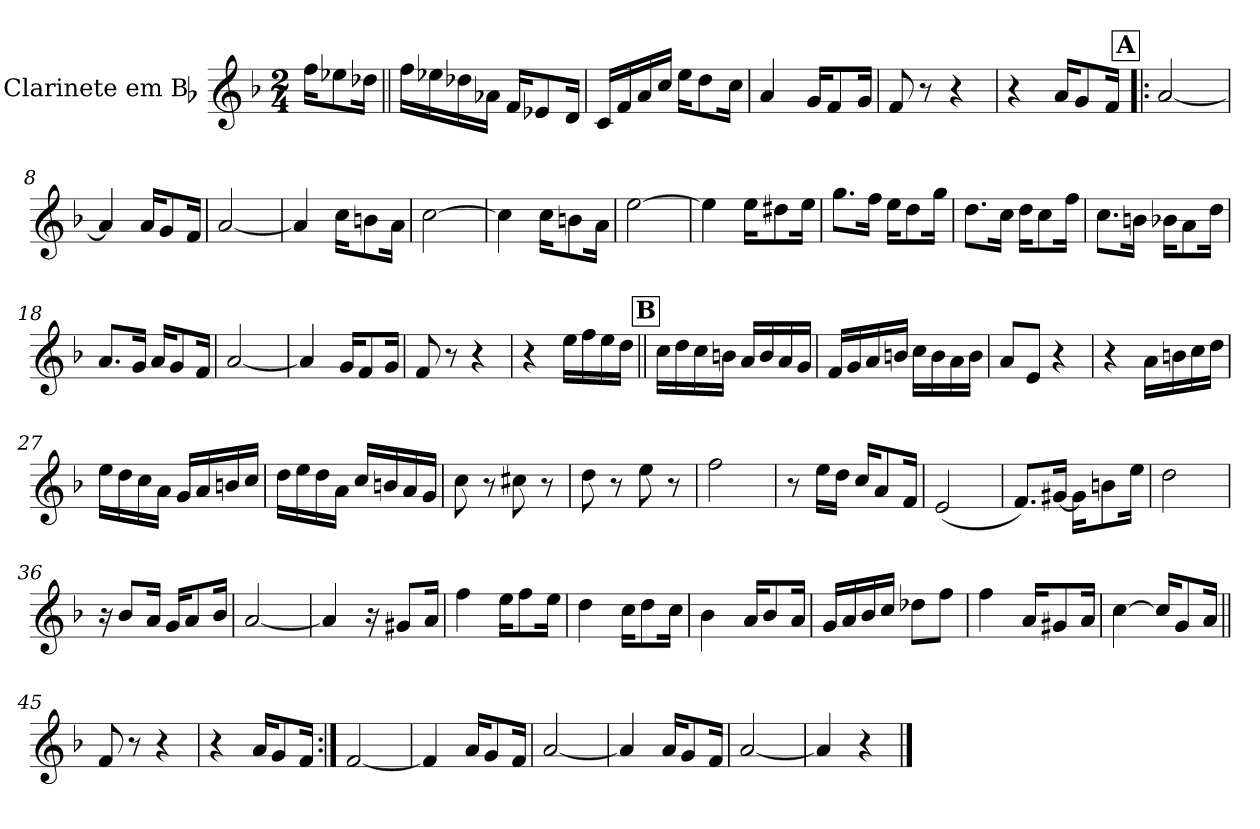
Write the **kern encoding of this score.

**kern
*part1
*staff1
*I"Clarinete em Bb
*I'Cl. em Bb
*clefG2
*ITrd1c2
*k[b-e-a-]
*M2/4
*MM60
=1
16ee-\KL
8dd-X\
16cc-X\Jk
=2||
16ee-\LL
16dd-X\
16cc-X\
16g-X\JJ
16e-/KL
8d-X/
16c/Jk
=3
16B-/LL
16e-/
16g/
16b-/JJ
16dd\KL
8cc\
16b-\Jk
=4
4g/
16f/KL
8e-/
16f/Jk
=5
8e-/
8r
4r
=6
4r
16g/KL
8f/
16e-/Jk
!!LO:LB:g=z
!!LO:REH:place=s1:a:B:fs=14:t=A
=7!|:
[2g/
=8
4g/]
16g/KL
8f/
16e-/Jk
=9
[2g/
=10
4g/]
16b-\KL
8an\
16g\Jk
=11
[2b-\
=12
4b-\]
16b-\KL
8an\
16g\Jk
=13
[2dd\
=14
4dd\]
16dd\KL
8cc#X\
16dd\Jk
!!LO:LB:g=z
=15
8.ff\L
16ee-\Jk
16dd\KL
8cc\
16ff\Jk
=16
8.cc\L
16b-\Jk
16cc\KL
8b-\
16ee-\Jk
=17
8.b-\L
16an\Jk
16a-X\KL
8g\
16cc\Jk
=18
8.g/L
16f/Jk
16g/KL
8f/
16e-/Jk
=19
[2g/
=20
4g/]
16f/KL
8e-/
16f/Jk
!!LO:LB:g=z
=21
8e-/
8r
4r
=22
4r
16dd\LL
16ee-\
16dd\
16cc\JJ
!!LO:REH:place=s1:a:B:fs=14:t=B
=23||
16b-\LL
16cc\
16b-\
16an\JJ
16g/LL
16a/
16g/
16f/JJ
=24
16e-/LL
16f/
16g/
16an/JJ
16b-\LL
16a\
16g\
16a\JJ
=25
8g/L
8d/J
4r
=26
4r
16g\LL
16an\
16b-\
16cc\JJ
!!LO:LB:g=z
=27
16dd\LL
16cc\
16b-\
16g\JJ
16f/LL
16g/
16an/
16b-/JJ
=28
16cc\LL
16dd\
16cc\
16g\JJ
16b-/LL
16an/
16g/
16f/JJ
=29
8b-\
8r
8bn\
8r
=30
8cc\
8r
8dd\
8r
=31
2ee-\
=32
8r
16dd\LL
16cc\JJ
16b-/KL
8g/
16e-/Jk
=33
(2d/
!!LO:LB:g=z
=34
8.e-/L)
[16f#X/Jk
16f#\KL]
8an\
16dd\Jk
=35
2cc\
=36
16r
8a-/L
16g/Jk
16f/KL
8g/
16a-/Jk
=37
[2g/
=38
4g/]
16r
8f#X/L
16g/Jk
=39
4ee-\
16dd\KL
8ee-\
16dd\Jk
=40
4cc\
16b-\KL
8cc\
16b-\Jk
!!LO:LB:g=z
=41
4a-\
16g/KL
8a-/
16g/Jk
=42
16f/LL
16g/
16a-/
16b-/JJ
8cc-X\L
8ee-\J
=43
4ee-\
16g/KL
8f#X/
16g/Jk
=44
[4b-\
16b-/KL]
8f/
16g/Jk
=45||
8e-/
8r
4r
=46
4r
16g/KL
8f/
16e-/Jk
=47:|!
[2e-/
!!LO:LB:g=z
=48
4e-/]
16g/KL
8f/
16e-/Jk
=49
[2g/
=50
4g/]
16g/KL
8f/
16e-/Jk
=51
[2g/
=52
4g/]
4r
==
*-
